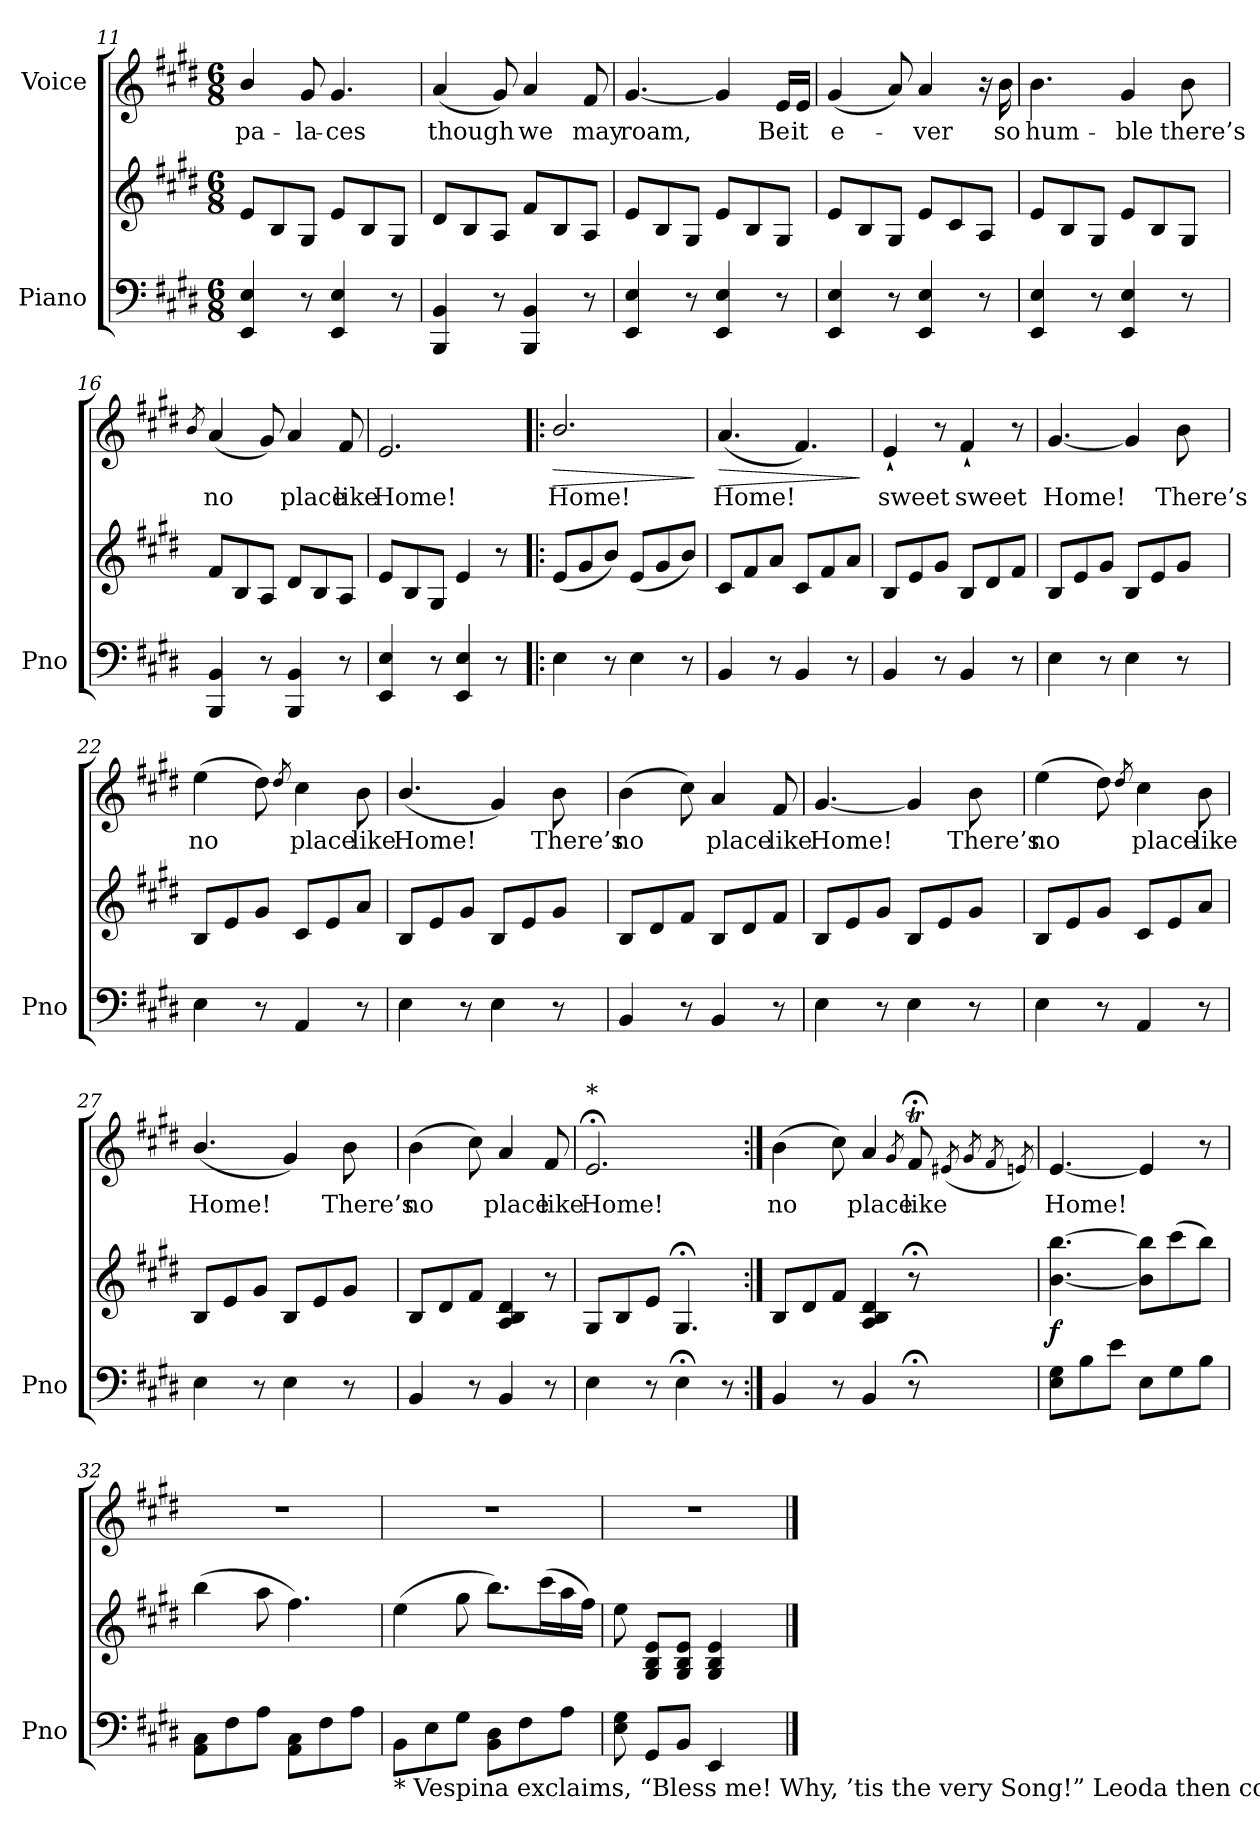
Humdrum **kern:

**kern	**kern	**dynam	**kern	**text	**dynam
*part2	*part2	*part2	*part1	*part1	*part1
*staff3	*staff2	*staff2/3	*staff1	*staff1	*staff1
*I"Piano	*	*	*I"Voice	*	*
*I'Pno	*	*	*	*	*
*clefF4	*clefG2	*	*clefG2	*	*
*k[f#c#g#d#]	*k[f#c#g#d#]	*	*k[f#c#g#d#]	*	*
*M6/8	*M6/8	*	*M6/8	*	*
=11	=11	=11	=11	=11	=11
!	!	!	!	!LO:LY:b	!
4EE/ 4E/	8e/L	.	4b/	pa-	.
.	8B/	.	.	.	.
!	!	!	!	!LO:LY:b	!
8r	8G#/J	.	8g#/	-la-	.
!	!	!	!	!LO:LY:b	!
4EE/ 4E/	8e/L	.	4.g#/	-ces	.
.	8B/	.	.	.	.
8r	8G#/J	.	.	.	.
=12	=12	=12	=12	=12	=12
!	!	!	!	!LO:LY:b	!
4BBB/ 4BB/	8d#/L	.	(4a/	though	.
.	8B/	.	.	.	.
8r	8A/J	.	8g#/)	.	.
!	!	!	!	!LO:LY:b	!
4BBB/ 4BB/	8f#/L	.	4a/	we	.
.	8B/	.	.	.	.
!	!	!	!	!LO:LY:b	!
8r	8A/J	.	8f#/	may	.
!!LO:LB:g=z
=13	=13	=13	=13	=13	=13
!	!	!	!	!LO:LY:b	!
4EE/ 4E/	8e/L	.	[4.g#/	roam,	.
.	8B/	.	.	.	.
8r	8G#/J	.	.	.	.
4EE/ 4E/	8e/L	.	4g#/]	.	.
.	8B/	.	.	.	.
!	!	!	!	!LO:LY:b	!
8r	8G#/J	.	16e/LL	Be	.
!	!	!	!	!LO:LY:b	!
.	.	.	16e/JJ	it	.
!!LO:LB:g=z
=14	=14	=14	=14	=14	=14
!	!	!	!	!LO:LY:b	!
4EE/ 4E/	8e/L	.	(4g#/	e-	.
.	8B/	.	.	.	.
8r	8G#/J	.	8a/)	.	.
!	!	!	!	!LO:LY:b	!
4EE/ 4E/	8e/L	.	4a/	-ver	.
.	8c#/	.	.	.	.
8r	8A/J	.	16r	.	.
!	!	!	!	!LO:LY:b	!
.	.	.	16b\	so	.
=15	=15	=15	=15	=15	=15
!	!	!	!	!LO:LY:b	!
4EE/ 4E/	8e/L	.	4.b\	hum-	.
.	8B/	.	.	.	.
8r	8G#/J	.	.	.	.
!	!	!	!	!LO:LY:b	!
4EE/ 4E/	8e/L	.	4g#/	-ble	.
.	8B/	.	.	.	.
!	!	!	!	!LO:LY:b	!
8r	8G#/J	.	8b\	there’s	.
=16	=16	=16	=16	=16	=16
.	.	.	8qb/	.	.
!	!	!	!	!LO:LY:b	!
4BBB/ 4BB/	8f#/L	.	(4a/	no	.
.	8B/	.	.	.	.
8r	8A/J	.	8g#/)	.	.
!	!	!	!	!LO:LY:b	!
4BBB/ 4BB/	8d#/L	.	4a/	place	.
.	8B/	.	.	.	.
!	!	!	!	!LO:LY:b	!
8r	8A/J	.	8f#/	like	.
=17	=17	=17	=17	=17	=17
!	!	!	!	!LO:LY:b	!
4EE/ 4E/	8e/L	.	2.e/	Home!	.
.	8B/	.	.	.	.
8r	8G#/J	.	.	.	.
4EE/ 4E/	4e/	.	.	.	.
8r	8r	.	.	.	.
=18!|:	=18!|:	=18!|:	=18!|:	=18!|:	=18!|:
!	!	!	!	!LO:LY:b	!LO:HP:b
4E\	(8e/L	.	2.b/	Home!	>
.	8g#/	.	.	.	.
8r	8b/J)	.	.	.	.
4E\	(8e/L	.	.	.	.
.	8g#/	.	.	.	.
8r	8b/J)	.	.	.	.
.	.	.	.	.	]
!!LO:PB:g=z
=19	=19	=19	=19	=19	=19
!	!	!	!	!LO:LY:b	!LO:HP:b
4BB/	8c#/L	.	(4.a/	Home!	>
.	8f#/	.	.	.	.
8r	8a/J	.	.	.	.
4BB/	8c#/L	.	4.f#/)	.	.
.	8f#/	.	.	.	.
8r	8a/J	.	.	.	.
.	.	.	.	.	]
=20	=20	=20	=20	=20	=20
!	!	!	!	!LO:LY:b	!
4BB/	8B/L	.	4e`>/	sweet	.
.	8e/	.	.	.	.
8r	8g#/J	.	8r	.	.
!	!	!	!	!LO:LY:b	!
4BB/	8B/L	.	4f#`>/	sweet	.
.	8d#/	.	.	.	.
8r	8f#/J	.	8r	.	.
=21	=21	=21	=21	=21	=21
!	!	!	!	!LO:LY:b	!
4E\	8B/L	.	[4.g#/	Home!	.
.	8e/	.	.	.	.
8r	8g#/J	.	.	.	.
4E\	8B/L	.	4g#/]	.	.
.	8e/	.	.	.	.
!	!	!	!	!LO:LY:b	!
8r	8g#/J	.	8b\	There’s	.
!!LO:LB:g=z
=22	=22	=22	=22	=22	=22
!	!	!	!	!LO:LY:b	!
4E\	8B/L	.	(4ee\	no	.
.	8e/	.	.	.	.
8r	8g#/J	.	8dd#\)	.	.
.	.	.	8qdd#/	.	.
!	!	!	!	!LO:LY:b	!
4AA/	8c#/L	.	4cc#\	place	.
.	8e/	.	.	.	.
!	!	!	!	!LO:LY:b	!
8r	8a/J	.	8b\	like	.
=23	=23	=23	=23	=23	=23
!	!	!	!	!LO:LY:b	!
4E\	8B/L	.	(4.b/	Home!	.
.	8e/	.	.	.	.
8r	8g#/J	.	.	.	.
4E\	8B/L	.	4g#/)	.	.
.	8e/	.	.	.	.
!	!	!	!	!LO:LY:b	!
8r	8g#/J	.	8b\	There’s	.
=24	=24	=24	=24	=24	=24
!	!	!	!	!LO:LY:b	!
4BB/	8B/L	.	(4b\	no	.
.	8d#/	.	.	.	.
8r	8f#/J	.	8cc#\)	.	.
!	!	!	!	!LO:LY:b	!
4BB/	8B/L	.	4a/	place	.
.	8d#/	.	.	.	.
!	!	!	!	!LO:LY:b	!
8r	8f#/J	.	8f#/	like	.
=25	=25	=25	=25	=25	=25
!	!	!	!	!LO:LY:b	!
4E\	8B/L	.	[4.g#/	Home!	.
.	8e/	.	.	.	.
8r	8g#/J	.	.	.	.
4E\	8B/L	.	4g#/]	.	.
.	8e/	.	.	.	.
!	!	!	!	!LO:LY:b	!
8r	8g#/J	.	8b\	There’s	.
=26	=26	=26	=26	=26	=26
!	!	!	!	!LO:LY:b	!
4E\	8B/L	.	(4ee\	no	.
.	8e/	.	.	.	.
8r	8g#/J	.	8dd#\)	.	.
.	.	.	8qdd#/	.	.
!	!	!	!	!LO:LY:b	!
4AA/	8c#/L	.	4cc#\	place	.
.	8e/	.	.	.	.
!	!	!	!	!LO:LY:b	!
8r	8a/J	.	8b\	like	.
!!LO:LB:g=z
=27	=27	=27	=27	=27	=27
!	!	!	!	!LO:LY:b	!
4E\	8B/L	.	(4.b/	Home!	.
.	8e/	.	.	.	.
8r	8g#/J	.	.	.	.
4E\	8B/L	.	4g#/)	.	.
.	8e/	.	.	.	.
!	!	!	!	!LO:LY:b	!
8r	8g#/J	.	8b\	There’s	.
!!LO:LB:g=z
=28	=28	=28	=28	=28	=28
!	!	!	!	!LO:LY:b	!
4BB/	8B/L	.	(4b\	no	.
.	8d#/	.	.	.	.
8r	8f#/J	.	8cc#\)	.	.
!	!	!	!	!LO:LY:b	!
4BB/	4A/ 4B/ 4d#/	.	4a/	place	.
!	!	!	!	!LO:LY:b	!
8r	8r	.	8f#/	like	.
=29	=29	=29	=29	=29	=29
!	!	!	!LO:TX:a:t=*	!	!
!	!	!	!	!LO:LY:b	!
4E\	8G#/L	.	2.e;</	Home!	.
.	8B/	.	.	.	.
8r	8e/J	.	.	.	.
4E;\	4.G#;</	.	.	.	.
8r	.	.	.	.	.
=30:|!	=30:|!	=30:|!	=30:|!	=30:|!	=30:|!
!	!	!	!	!LO:LY:b	!
4BB/	8B/L	.	(4b\	no	.
.	8d#/	.	.	.	.
8r	8f#/J	.	8cc#\)	.	.
!	!	!	!	!LO:LY:b	!
4BB/	4A/ 4B/ 4d#/	.	4a/	place	.
.	.	.	8qg#/	.	.
!	!	!	!	!LO:LY:b	!
8r;<	8r;<	.	8f#;<T/	like	.
!	!	!	!LO:N:head=solid	!	!
.	.	.	(8qe#X/	.	.
!	!	!	!LO:N:head=solid	!	!
.	.	.	8qg#/	.	.
!	!	!	!LO:N:head=solid	!	!
.	.	.	8qf#/	.	.
!	!	!	!LO:N:head=solid	!	!
.	.	.	8qen/)	.	.
=31	=31	=31	=31	=31	=31
!	!	!LO:DY:b	!	!LO:LY:b	!
8E\ 8G#\L	[4.b\ [4.bb\	f	[4.e/	Home!	.
8B\	.	.	.	.	.
8e\J	.	.	.	.	.
8E\L	8b\] 8bb\]L	.	4e/]	.	.
8G#\	(8ccc#\	.	.	.	.
8B\J	8bb\J)	.	8r	.	.
=32	=32	=32	=32	=32	=32
8AA\ 8C#\L	(4bb\	.	2.r	.	.
8F#\	.	.	.	.	.
8A\J	8aa\	.	.	.	.
8AA\ 8C#\L	4.ff#\)	.	.	.	.
8F#\	.	.	.	.	.
8A\J	.	.	.	.	.
!!LO:LB:g=z
=33	=33	=33	=33	=33	=33
!LO:TX:b:t=* Vespina exclaims, “Bless me! Why, ’tis the very Song!” Leoda then continues at	!	!	!	!	!
8BB\L	(4ee\	.	2.r	.	.
8E\	.	.	.	.	.
8G#\J	8gg#\	.	.	.	.
8BB\ 8D#\L	8.bb\L)	.	.	.	.
8F#\	.	.	.	.	.
.	(16ccc#\L	.	.	.	.
8A\J	16aa\	.	.	.	.
.	16ff#\JJ)	.	.	.	.
=34	=34	=34	=34	=34	=34
8E\ 8G#\	8ee\	.	2.r	.	.
8GG#/L	8G#/ 8B/ 8e/L	.	.	.	.
8BB/J	8G#/ 8B/ 8e/J	.	.	.	.
4EE/	4G#/ 4B/ 4e/	.	.	.	.
8ryy	8ryy	.	.	.	.
==	==	==	==	==	==
*-	*-	*-	*-	*-	*-
